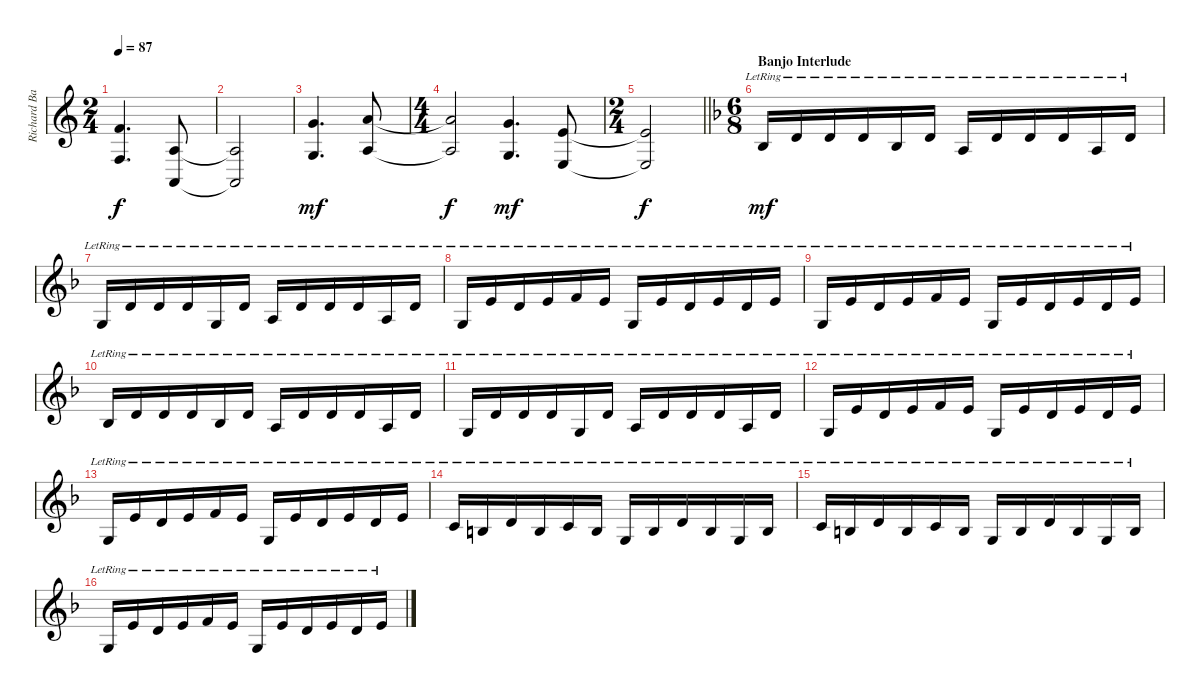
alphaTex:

\track ("Richard Barbieri Strings/Keys" "Richard Ba") {instrument stringensemble2}
\staff {score}
\tuning (E4 B3 G3 D3 A2 E2 B1) {hide}
\ts (2 4)
\tempo 87
\clef g2
\ks aminor
(6.2 3.4).4{d dy f} (2.3 0.5).8 |
(2.3{t} 0.5{t}).2 |
(17.4 15.6).4{d dy mf} (14.3 12.5).8 |
\ts (4 4)
(14.3{t} 12.5{t}).2{dy f} (3.1 0.3).4{d dy mf} (0.1 2.4).8 |
\ts (2 4)
\barLineRight lightlight
(0.1{t} 2.4{t}).2{dy f} |
\ts (6 8)
\section ("" "Banjo Interlude")
\ks f
8.4{lr}.16{dy mf volume 10 instrument banjo} 7.3{lr}.16 7.3{lr}.16 7.3{lr}.16 8.4{lr}.16 7.3{lr}.16 7.4{lr}.16 7.3{lr}.16 7.3{lr}.16 7.3{lr}.16 7.4{lr}.16 7.3{lr}.16 |
5.4{lr}.16 7.3{lr}.16 7.3{lr}.16 7.3{lr}.16 5.4{lr}.16 7.3{lr}.16 7.4{lr}.16 7.3{lr}.16 7.3{lr}.16 7.3{lr}.16 7.4{lr}.16 7.3{lr}.16 |
5.4{lr}.16 5.2{lr}.16 7.3{lr}.16 5.2{lr}.16 10.3{lr}.16 5.2{lr}.16 5.4{lr}.16 5.2{lr}.16 7.3{lr}.16 5.2{lr}.16 7.3{lr}.16 5.2{lr}.16 |
5.4{lr}.16 5.2{lr}.16 7.3{lr}.16 5.2{lr}.16 10.3{lr}.16 5.2{lr}.16 5.4{lr}.16 5.2{lr}.16 7.3{lr}.16 5.2{lr}.16 7.3{lr}.16 5.2{lr}.16 |
8.4{lr}.16 7.3{lr}.16 7.3{lr}.16 7.3{lr}.16 8.4{lr}.16 7.3{lr}.16 7.4{lr}.16 7.3{lr}.16 7.3{lr}.16 7.3{lr}.16 7.4{lr}.16 7.3{lr}.16 |
5.4{lr}.16 7.3{lr}.16 7.3{lr}.16 7.3{lr}.16 5.4{lr}.16 7.3{lr}.16 7.4{lr}.16 7.3{lr}.16 7.3{lr}.16 7.3{lr}.16 7.4{lr}.16 7.3{lr}.16 |
5.4{lr}.16 5.2{lr}.16 7.3{lr}.16 5.2{lr}.16 10.3{lr}.16 5.2{lr}.16 5.4{lr}.16 5.2{lr}.16 7.3{lr}.16 5.2{lr}.16 7.3{lr}.16 5.2{lr}.16 |
5.4{lr}.16 5.2{lr}.16 7.3{lr}.16 5.2{lr}.16 10.3{lr}.16 5.2{lr}.16 5.4{lr}.16 5.2{lr}.16 7.3{lr}.16 5.2{lr}.16 7.3{lr}.16 5.2{lr}.16 |
5.3{lr}.16 9.4{lr}.16 7.3{lr}.16 9.4{lr}.16 5.3{lr}.16 9.4{lr}.16 10.5{lr}.16 9.4{lr}.16 7.3{lr}.16 9.4{lr}.16 10.5{lr}.16 9.4{lr}.16 |
5.3{lr}.16 9.4{lr}.16 7.3{lr}.16 9.4{lr}.16 5.3{lr}.16 9.4{lr}.16 10.5{lr}.16 9.4{lr}.16 7.3{lr}.16 9.4{lr}.16 10.5{lr}.16 9.4{lr}.16 |
5.4{lr}.16 5.2{lr}.16 7.3{lr}.16 5.2{lr}.16 10.3{lr}.16 5.2{lr}.16 5.4{lr}.16 5.2{lr}.16 7.3{lr}.16 5.2{lr}.16 7.3{lr}.16 5.2{lr}.16
